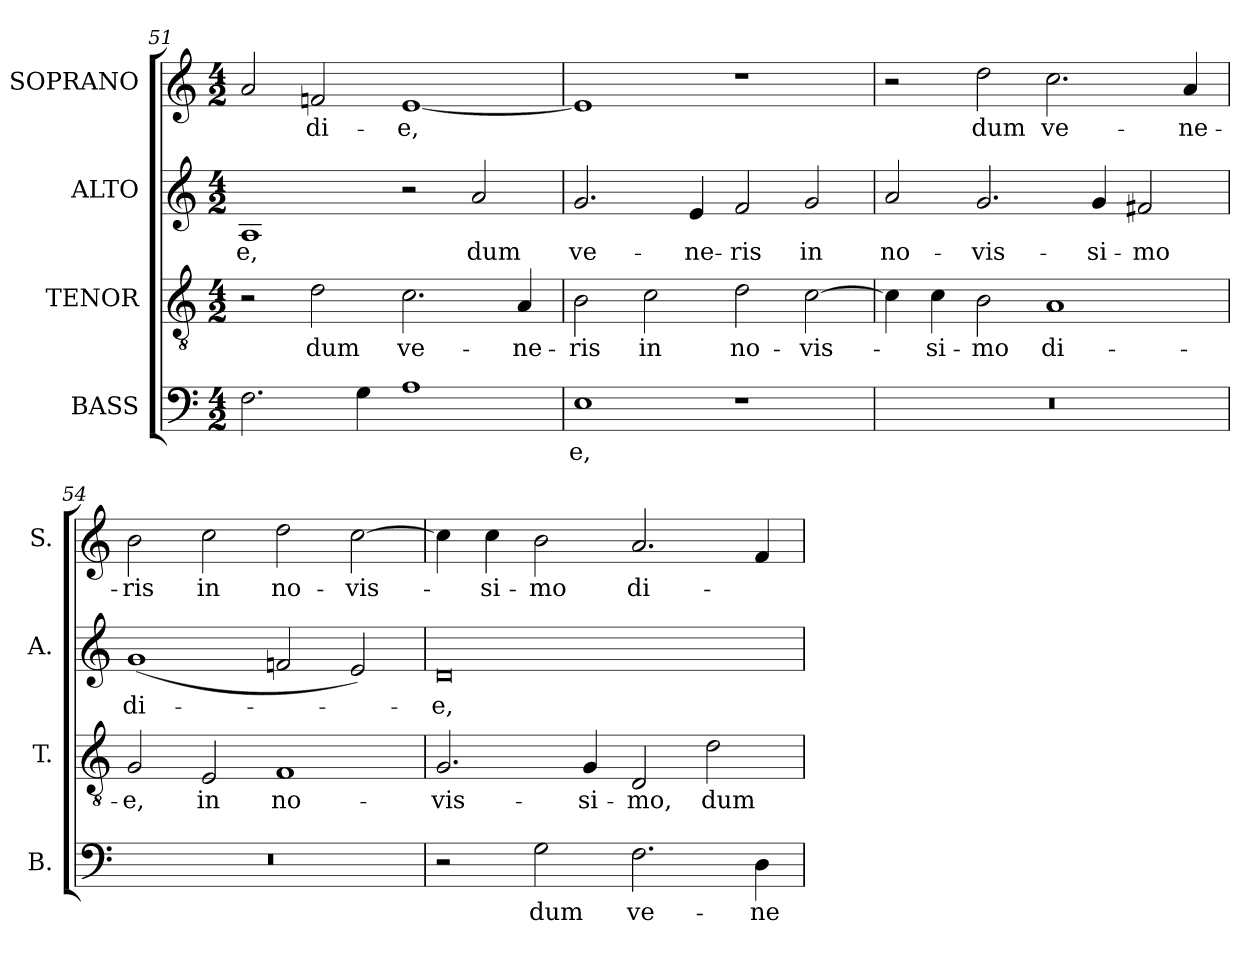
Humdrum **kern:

**kern	**text	**kern	**text	**kern	**text	**kern	**text
*part4	*part4	*part3	*part3	*part2	*part2	*part1	*part1
*staff4	*staff4	*staff3	*staff3	*staff2	*staff2	*staff1	*staff1
*I"BASS	*	*I"TENOR	*	*I"ALTO	*	*I"SOPRANO	*
*I'B.	*	*I'T.	*	*I'A.	*	*I'S.	*
*clefF4	*	*clefGv2	*	*clefG2	*	*clefG2	*
*	*	*ITrd7c12	*	*	*	*	*
*k[]	*	*k[]	*	*k[]	*	*k[]	*
*a:	*	*a:	*	*a:	*	*a:	*
*M4/2	*	*M4/2	*	*M4/2	*	*M4/2	*
=51	=51	=51	=51	=51	=51	=51	=51
!	!	!	!	!	!LO:LY:b:color=#000000	!	!
2.Fi\	.	2r	.	1Ai	-e,	2ai/	.
!	!	!	!LO:LY:b:color=#000000	!	!	!	!
!	!	!	!	!	!	!	!LO:LY:b:color=#000000
.	.	2Di\	dum	.	.	2fni/	di-
4Gi\	.	.	.	.	.	.	.
!	!	!	!LO:LY:b:color=#000000	!	!	!	!
!	!	!	!	!	!	!	!LO:LY:b:color=#000000
1Ai	.	2.Ci\	ve-	2r	.	[1ei	-e,
!	!	!	!	!	!LO:LY:b:color=#000000	!	!
.	.	.	.	2ai/	dum	.	.
!	!	!	!LO:LY:b:color=#000000	!	!	!	!
.	.	4AAi/	-ne-	.	.	.	.
=52	=52	=52	=52	=52	=52	=52	=52
!	!LO:LY:b:color=#000000	!	!	!	!	!	!
!	!	!	!LO:LY:b:color=#000000	!	!	!	!
!	!	!	!	!	!LO:LY:b:color=#000000	!	!
1Ei	-e,	2BBi\	-ris	2.gi/	ve-	1ei]	.
!	!	!	!LO:LY:b:color=#000000	!	!	!	!
.	.	2Ci\	in	.	.	.	.
!	!	!	!	!	!LO:LY:b:color=#000000	!	!
.	.	.	.	4ei/	-ne-	.	.
!	!	!	!LO:LY:b:color=#000000	!	!	!	!
!	!	!	!	!	!LO:LY:b:color=#000000	!	!
1r	.	2Di\	no-	2fi/	-ris	1r	.
!	!	!	!LO:LY:b:color=#000000	!	!	!	!
!	!	!	!	!	!LO:LY:b:color=#000000	!	!
.	.	[2Ci\	-vis-	2gi/	in	.	.
=53	=53	=53	=53	=53	=53	=53	=53
!LO:N:vis=1	!	!	!	!	!	!	!
!	!	!	!	!	!LO:LY:b:color=#000000	!	!
0r	.	4Ci\]	.	2ai/	no-	2r	.
!	!	!	!LO:LY:b:color=#000000	!	!	!	!
.	.	4Ci\	-si-	.	.	.	.
!	!	!	!LO:LY:b:color=#000000	!	!	!	!
!	!	!	!	!	!LO:LY:b:color=#000000	!	!
!	!	!	!	!	!	!	!LO:LY:b:color=#000000
.	.	2BBi\	-mo	2.gi/	-vis-	2ddi\	dum
!	!	!	!LO:LY:b:color=#000000	!	!	!	!
!	!	!	!	!	!	!	!LO:LY:b:color=#000000
.	.	1AAi	di-	.	.	2.cci\	ve-
!	!	!	!	!	!LO:LY:b:color=#000000	!	!
.	.	.	.	4gi/	-si-	.	.
!	!	!	!	!	!LO:LY:b:color=#000000	!	!
.	.	.	.	2f#Xi/	-mo	.	.
!	!	!	!	!	!	!	!LO:LY:b:color=#000000
.	.	.	.	.	.	4ai/	-ne-
=54	=54	=54	=54	=54	=54	=54	=54
!LO:N:vis=1	!	!	!	!	!	!	!
!	!	!	!LO:LY:b:color=#000000	!	!	!	!
!	!	!	!	!	!LO:LY:b:color=#000000	!	!
!	!	!	!	!	!	!	!LO:LY:b:color=#000000
0r	.	2GGi/	-e,	(1gi	di-	2bi\	-ris
!	!	!	!LO:LY:b:color=#000000	!	!	!	!
!	!	!	!	!	!	!	!LO:LY:b:color=#000000
.	.	2EEi/	in	.	.	2cci\	in
!	!	!	!LO:LY:b:color=#000000	!	!	!	!
!	!	!	!	!	!	!	!LO:LY:b:color=#000000
.	.	1FFi	no-	2fni/	.	2ddi\	no-
!	!	!	!	!	!	!	!LO:LY:b:color=#000000
.	.	.	.	2ei/)	.	[2cci\	-vis-
!!LO:LB:g=z
=55	=55	=55	=55	=55	=55	=55	=55
!	!	!	!LO:LY:b:color=#000000	!	!	!	!
!	!	!	!	!	!LO:LY:b:color=#000000	!	!
2r	.	2.GGi/	-vis-	0di	-e,	4cci\]	.
!	!	!	!	!	!	!	!LO:LY:b:color=#000000
.	.	.	.	.	.	4cci\	-si-
!	!LO:LY:b:color=#000000	!	!	!	!	!	!
!	!	!	!	!	!	!	!LO:LY:b:color=#000000
2Gi\	dum	.	.	.	.	2bi\	-mo
!	!	!	!LO:LY:b:color=#000000	!	!	!	!
.	.	4GGi/	-si-	.	.	.	.
!	!LO:LY:b:color=#000000	!	!	!	!	!	!
!	!	!	!LO:LY:b:color=#000000	!	!	!	!
!	!	!	!	!	!	!	!LO:LY:b:color=#000000
2.Fi\	ve-	2DDi/	-mo,	.	.	2.ai/	di-
!	!	!	!LO:LY:b:color=#000000	!	!	!	!
.	.	2Di\	dum	.	.	.	.
!	!LO:LY:b:color=#000000	!	!	!	!	!	!
4Di\	-ne-	.	.	.	.	4fi/	.
=	=	=	=	=	=	=	=
*-	*-	*-	*-	*-	*-	*-	*-
